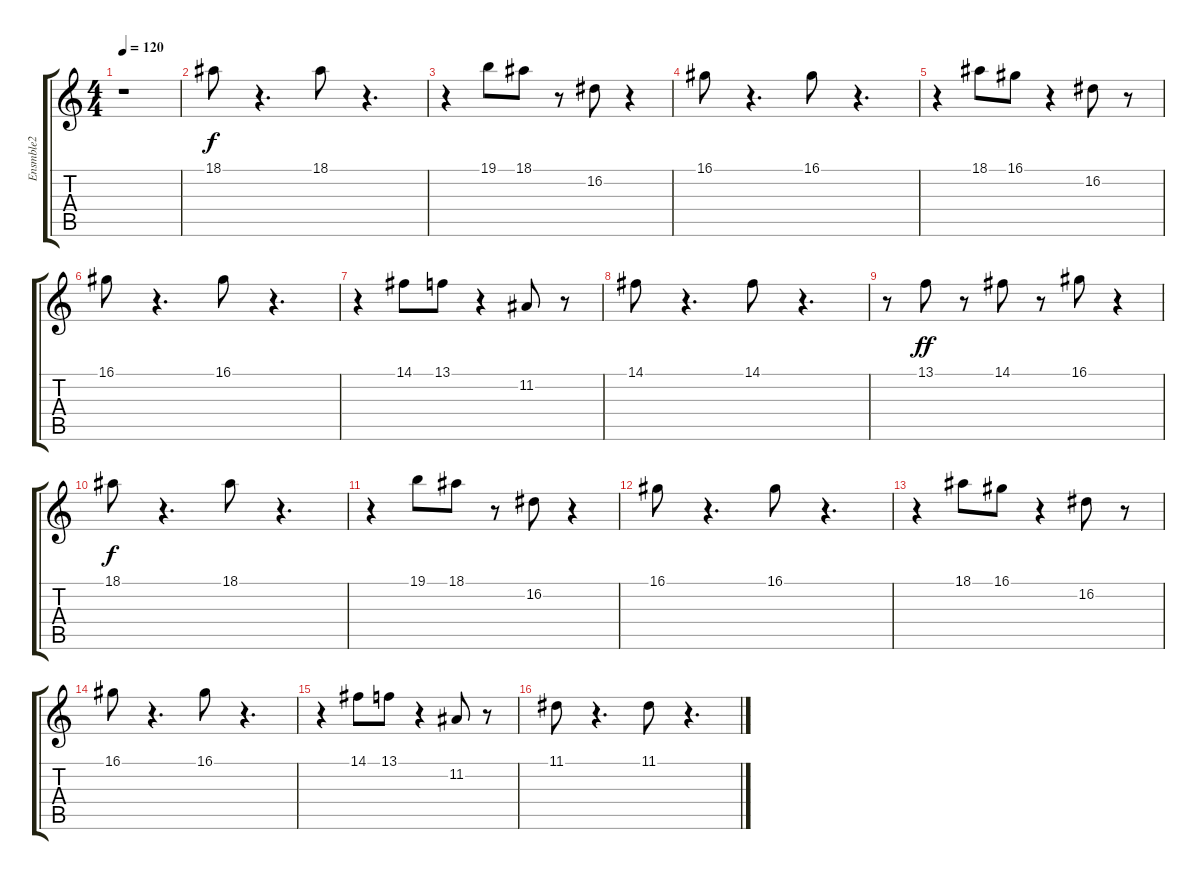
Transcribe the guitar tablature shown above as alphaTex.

\track ("Ensmble2" "Ensmble2") {instrument stringensemble2}
\staff {score tabs}
\tuning (E4 B3 G3 D3 A2 E2) {hide}
\ts (4 4)
\tempo 120
\clef g2
\ks c
r.1{dy f} |
18.1.8 r.4{d} 18.1.8 r.4{d} |
r.4 19.1.8 18.1.8 r.8 16.2.8 r.4 |
16.1.8 r.4{d} 16.1.8 r.4{d} |
r.4 18.1.8 16.1.8 r.4 16.2.8 r.8 |
16.1.8 r.4{d} 16.1.8 r.4{d} |
r.4 14.1.8 13.1.8 r.4 11.2.8 r.8 |
14.1.8 r.4{d} 14.1.8 r.4{d} |
r.8 13.1.8{dy ff} r.8 14.1.8 r.8 16.1.8 r.4 |
18.1.8{dy f} r.4{d} 18.1.8 r.4{d} |
r.4 19.1.8 18.1.8 r.8 16.2.8 r.4 |
16.1.8 r.4{d} 16.1.8 r.4{d} |
r.4 18.1.8 16.1.8 r.4 16.2.8 r.8 |
16.1.8 r.4{d} 16.1.8 r.4{d} |
r.4 14.1.8 13.1.8 r.4 11.2.8 r.8 |
11.1.8 r.4{d} 11.1.8 r.4{d}
